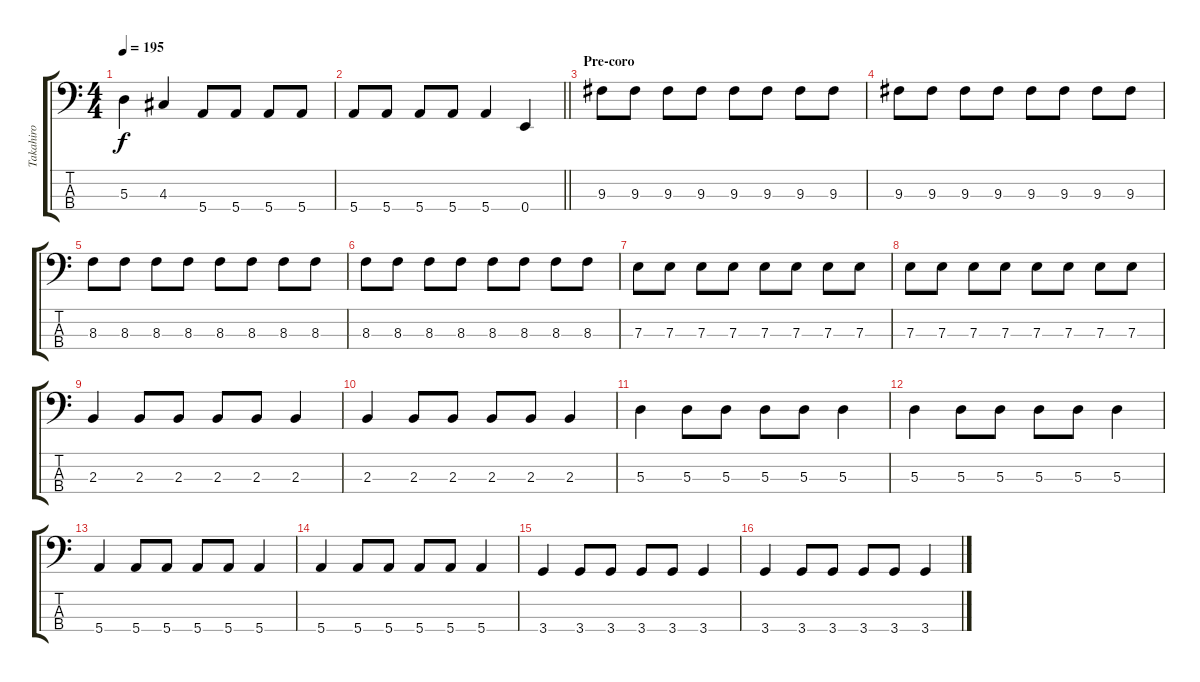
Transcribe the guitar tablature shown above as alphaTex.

\track ("Takahiro" "Takahiro") {instrument electricbassfinger}
\staff {score tabs}
\tuning (G2 D2 A1 E1) {hide}
\ts (4 4)
\tempo 195
\clef f4
\ks c
5.3.4{dy f} 4.3.4 5.4.8 5.4.8 5.4.8 5.4.8 |
\barLineRight lightlight
5.4.8 5.4.8 5.4.8 5.4.8 5.4.4 0.4.4 |
\section ("" "Pre-coro")
9.3.8 9.3.8 9.3.8 9.3.8 9.3.8 9.3.8 9.3.8 9.3.8 |
9.3.8 9.3.8 9.3.8 9.3.8 9.3.8 9.3.8 9.3.8 9.3.8 |
8.3.8 8.3.8 8.3.8 8.3.8 8.3.8 8.3.8 8.3.8 8.3.8 |
8.3.8 8.3.8 8.3.8 8.3.8 8.3.8 8.3.8 8.3.8 8.3.8 |
7.3.8 7.3.8 7.3.8 7.3.8 7.3.8 7.3.8 7.3.8 7.3.8 |
7.3.8 7.3.8 7.3.8 7.3.8 7.3.8 7.3.8 7.3.8 7.3.8 |
2.3.4 2.3.8 2.3.8 2.3.8 2.3.8 2.3.4 |
2.3.4 2.3.8 2.3.8 2.3.8 2.3.8 2.3.4 |
5.3.4 5.3.8 5.3.8 5.3.8 5.3.8 5.3.4 |
5.3.4 5.3.8 5.3.8 5.3.8 5.3.8 5.3.4 |
5.4.4 5.4.8 5.4.8 5.4.8 5.4.8 5.4.4 |
5.4.4 5.4.8 5.4.8 5.4.8 5.4.8 5.4.4 |
3.4.4 3.4.8 3.4.8 3.4.8 3.4.8 3.4.4 |
3.4.4 3.4.8 3.4.8 3.4.8 3.4.8 3.4.4
